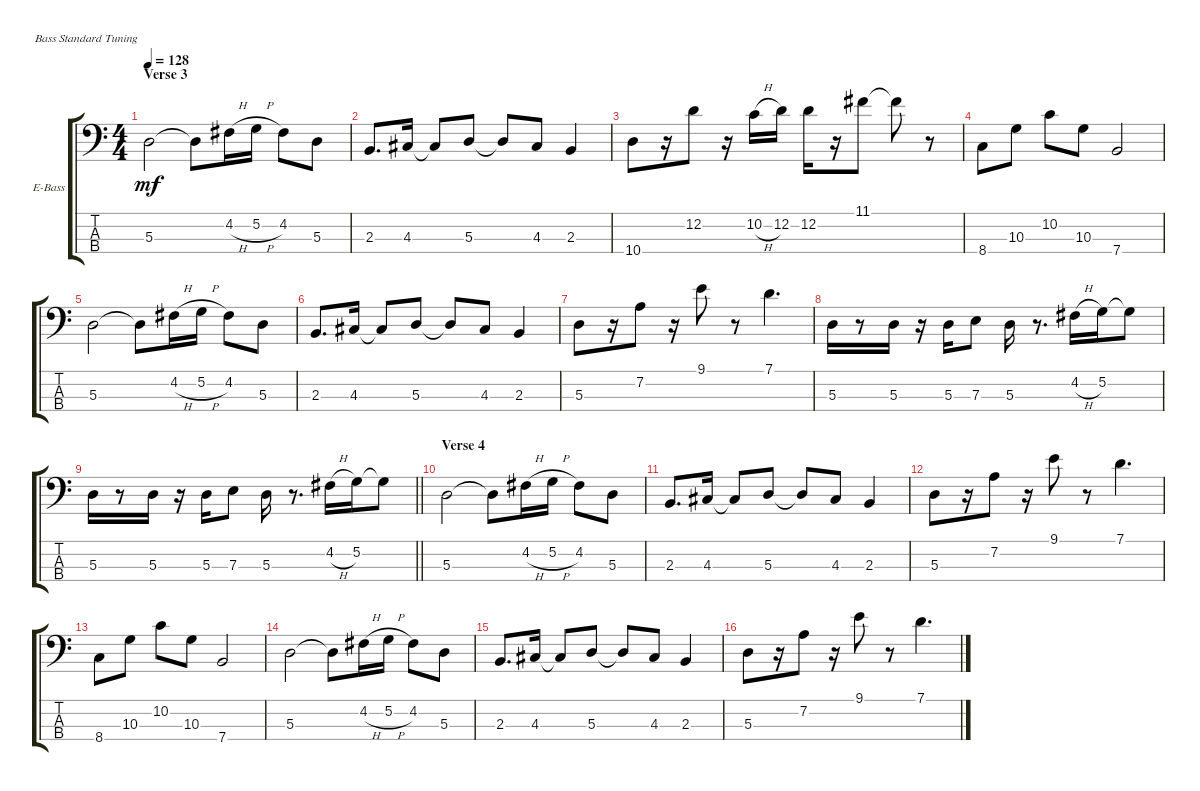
\defaultSystemsLayout 4
\bracketExtendMode groupsimilarinstruments
\firstSystemTrackNameOrientation horizontal
\otherSystemsTrackNameOrientation horizontal
\track ("Electric Bass" "E-Bass") {instrument electricbassfinger}
\staff {score tabs}
\tuning (G2 D2 A1 E1)
\ts (4 4)
\section ("" "Verse 3")
\tempo 128
\clef f4
\ks c
5.3.2{dy mf} 5.3{t}.8 4.2{h}.16 5.2{h}.16 4.2.8 5.3.8 |
2.3.8{d} 4.3.16 4.3{t}.8 5.3.8 5.3{t}.8 4.3.8 2.3.4 |
10.4.8 r.16 12.2.8 r.16 10.2{h}.16 12.2.16 12.2.16 r.16 11.1.8 11.1{t}.8 r.8 |
8.4.8 10.3.8 10.2.8 10.3.8 7.4.2 |
5.3.2 5.3{t}.8 4.2{h}.16 5.2{h}.16 4.2.8 5.3.8 |
2.3.8{d} 4.3.16 4.3{t}.8 5.3.8 5.3{t}.8 4.3.8 2.3.4 |
5.3.8 r.16 7.2.8 r.16 9.1.8 r.8 7.1.4{d} |
5.3.16 r.8 5.3.16 r.16 5.3.16 7.3.8 5.3.16 r.8{d} 4.2{h}.16 5.2.16 5.2{t}.8 |
\barLineRight lightlight
5.3.16 r.8 5.3.16 r.16 5.3.16 7.3.8 5.3.16 r.8{d} 4.2{h}.16 5.2.16 5.2{t}.8 |
\section ("" "Verse 4")
5.3.2 5.3{t}.8 4.2{h}.16 5.2{h}.16 4.2.8 5.3.8 |
2.3.8{d} 4.3.16 4.3{t}.8 5.3.8 5.3{t}.8 4.3.8 2.3.4 |
5.3.8 r.16 7.2.8 r.16 9.1.8 r.8 7.1.4{d} |
8.4.8 10.3.8 10.2.8 10.3.8 7.4.2 |
5.3.2 5.3{t}.8 4.2{h}.16 5.2{h}.16 4.2.8 5.3.8 |
2.3.8{d} 4.3.16 4.3{t}.8 5.3.8 5.3{t}.8 4.3.8 2.3.4 |
5.3.8 r.16 7.2.8 r.16 9.1.8 r.8 7.1.4{d}
